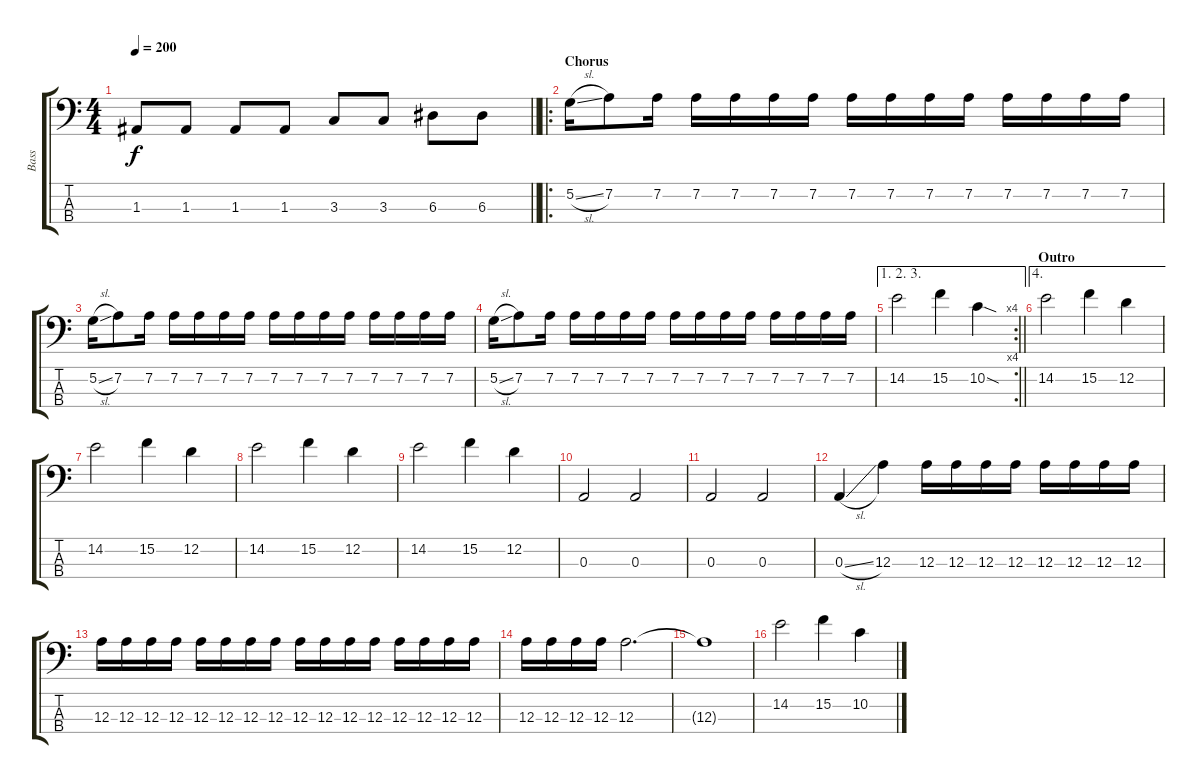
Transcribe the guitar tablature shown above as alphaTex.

\track ("Bass" "Bass") {instrument electricbassfinger}
\staff {score tabs}
\tuning (G2 D2 A1 E1) {hide}
\ts (4 4)
\tempo 200
\clef f4
\barLineRight lightlight
\ks c
1.3.8{dy f} 1.3.8 1.3.8 1.3.8 3.3.8 3.3.8 6.3.8 6.3.8 |
\ro
\section ("" "Chorus")
5.2{sl}.16 7.2.8 7.2.16 7.2.16 7.2.16 7.2.16 7.2.16 7.2.16 7.2.16 7.2.16 7.2.16 7.2.16 7.2.16 7.2.16 7.2.16 |
5.2{sl}.16 7.2.8 7.2.16 7.2.16 7.2.16 7.2.16 7.2.16 7.2.16 7.2.16 7.2.16 7.2.16 7.2.16 7.2.16 7.2.16 7.2.16 |
5.2{sl}.16 7.2.8 7.2.16 7.2.16 7.2.16 7.2.16 7.2.16 7.2.16 7.2.16 7.2.16 7.2.16 7.2.16 7.2.16 7.2.16 7.2.16 |
\ae (1 2 3)
\rc 4
\barLineRight lightlight
14.2.2 15.2.4 10.2{sod}.4 |
\ae 4
\section ("" "Outro")
14.2.2 15.2.4 12.2.4 |
14.2.2 15.2.4 12.2.4 |
14.2.2 15.2.4 12.2.4 |
14.2.2 15.2.4 12.2.4 |
0.3.2 0.3.2 |
0.3.2 0.3.2 |
0.3{sl}.4 12.3.4 12.3.16 12.3.16 12.3.16 12.3.16 12.3.16 12.3.16 12.3.16 12.3.16 |
12.3.16 12.3.16 12.3.16 12.3.16 12.3.16 12.3.16 12.3.16 12.3.16 12.3.16 12.3.16 12.3.16 12.3.16 12.3.16 12.3.16 12.3.16 12.3.16 |
12.3.16 12.3.16 12.3.16 12.3.16 12.3.2{d} |
12.3{t}.1 |
14.2.2 15.2.4 10.2.4
